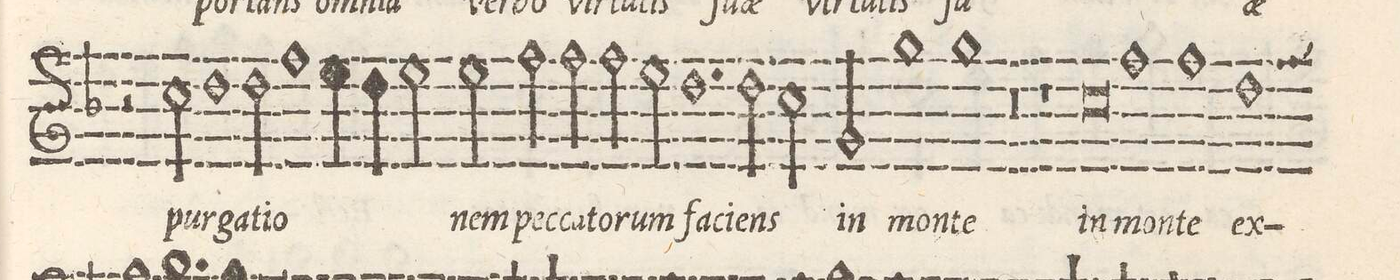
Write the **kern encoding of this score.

**kern	**text
*I"CANTVS	*
*clefG2	*
*k[b-]	*
*met(C|)	*
*M2/1	*
2r	.
2cc\	pur-
1dd	-ga-
=33-	=33-
2dd\	-ti-
1ff	-o-
4ee\	.
4dd\	.
=34-	=34-
2ee\	.
2ee\	-nem
2ff\	pec-
2ff\	-ca-
=35-	=35-
2ff\	-to-
2ee\	-rum
1.dd	fa-
=36-	=36-
2dd\	-ci-
2cc\	-ens
2g/	in
=37-	=37-
1gg	mon-
1gg	-te
=38-	=38-
0r	.
=39-	=39-
1r	.
0cc	in
=40-	=40-
1ff	mon-
=41-	=41-
1ff	-te
1dd	ex-
*custos:ff	*
=42-	=42-
*-	*-
